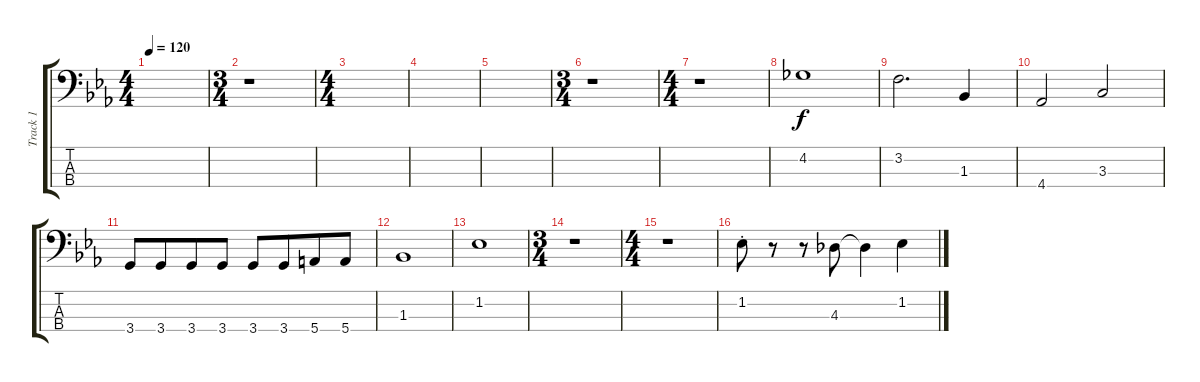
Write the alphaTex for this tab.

\track ("Track 1" "Track 1") {instrument electricbassfinger}
\staff {score tabs}
\tuning (G2 D2 A1 E1) {hide}
\ts (4 4)
\tempo 120
\clef f4
\ks eb
|
\ts (3 4)
r.1 |
\ts (4 4)
|
|
|
\ts (3 4)
r.1 |
\ts (4 4)
r.1 |
4.2.1 |
3.2.2{d} 1.3.4 |
4.4.2 3.3.2 |
3.4.8 3.4.8{beam merge} 3.4.8 3.4.8 3.4.8 3.4.8{beam merge} 5.4.8 5.4.8 |
1.3.1 |
1.2.1 |
\ts (3 4)
r.1 |
\ts (4 4)
r.1 |
1.2{st}.8 r.8 r.8 4.3.8 4.3{t}.4 1.2.4
